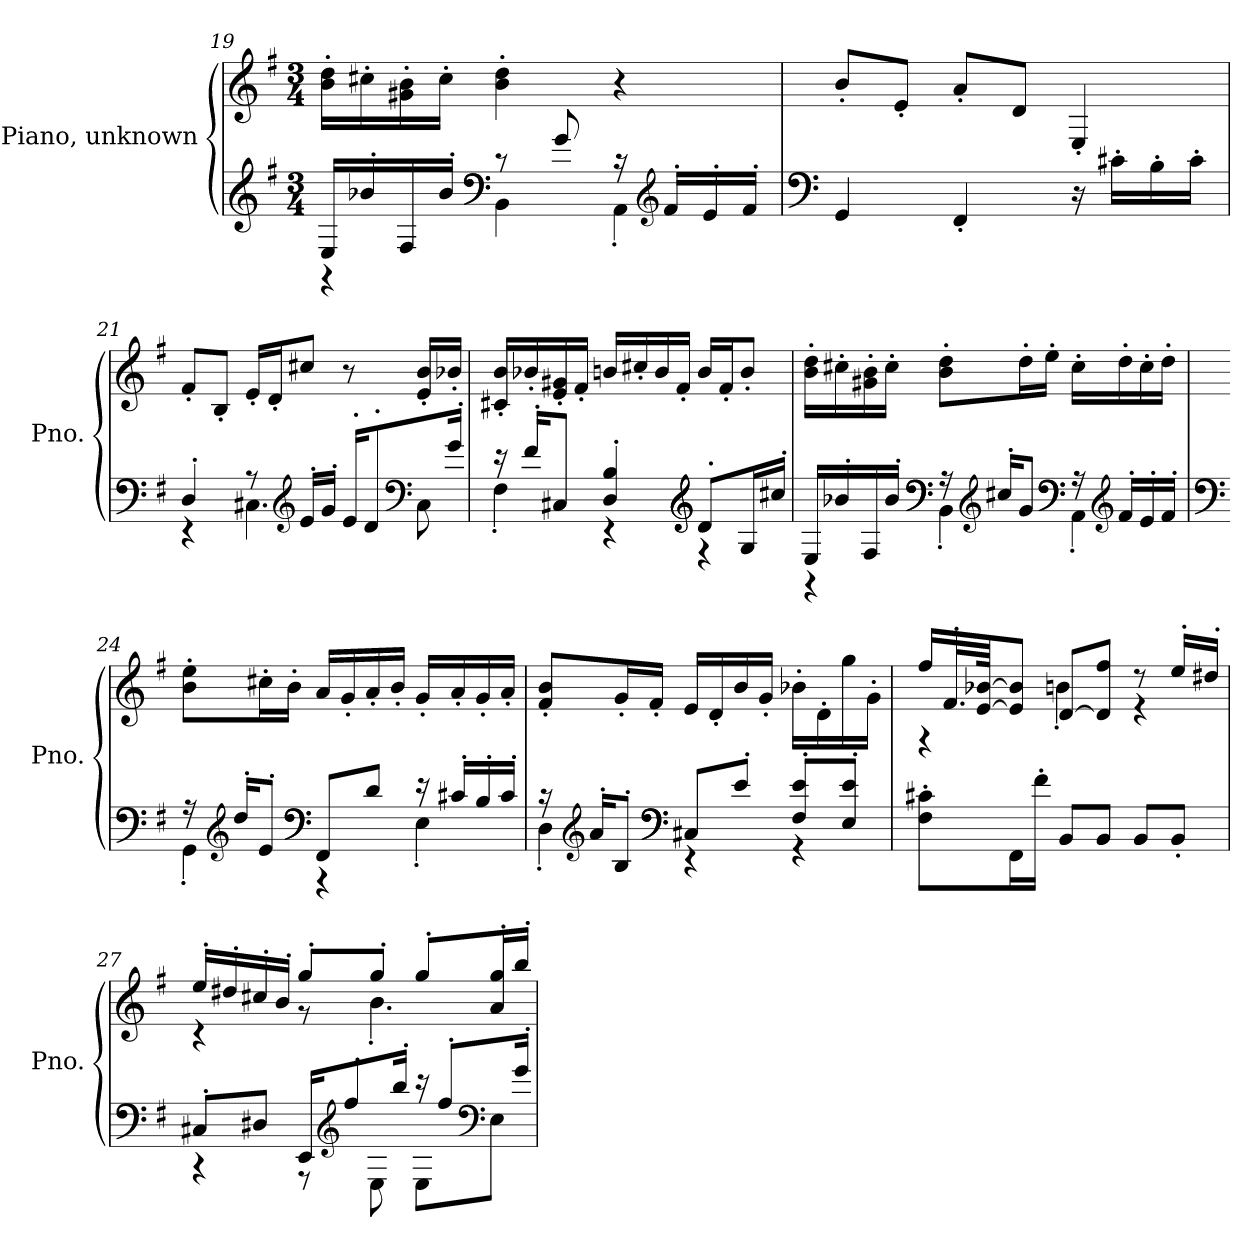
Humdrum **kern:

**kern	**kern
*part1	*part1
*staff2	*staff1
*I"Piano, unknown	*
*I'Pno.	*
!!LO:LB:g=z
*clefG2	*clefG2
*k[f#]	*k[f#]
*M3/4	*M3/4
=19	=19
*^	*
16E/LL	4r	16b\' 16dd\'LL
16b-X'/	.	16cc#X'\
16F#/	.	16g#X\' 16b\'
16b-'/JJ	.	16cc#'\JJ
*clefF4	*	*
8r	4BB\	4b\' 4dd\'
8g/	.	.
16r	4AA'\	4r
*clefG2	*	*
16f#'/LL	.	.
16e'/	.	.
16f#'/JJ	.	.
*v	*v	*
=20	=20
*clefF4	*
4GG/	8b'/L
.	8e'/J
4FF#'/	8a'/L
.	8d/J
16r	4E'/
16c#X'\LL	.
16B'\	.
16c#'\JJ	.
=21	=21
*^	*
4D'/	4r	8f#'/L
.	.	8B'/J
8r	4.C#X\	16e'/LL
.	.	16d'/J
*clefG2	*	*
16e'/LL	.	8cc#X/J
16g'/JJ	.	.
16e'/KL	.	8r
8d'/	.	.
*clefF4	*	*
.	8C#\	16e/' 16b/'LL
16g'/Jk	.	16b-X'/JJ
!!LO:LB:g=z
=22	=22	=22
16r	4F#'\	16c#X/' 16b/'LL
16f#'/KL	.	16b-X'/
8C#X/J	.	16e/' 16g#X/'
.	.	16f#'/JJ
4D/' 4B/'	4r	16bn/LL
.	.	16cc#X'/
.	.	16b/
.	.	16f#'/JJ
*clefG2	*	*
8d'/L	4r	16b/LL
.	.	16f#'/J
16G/L	.	8b'/J
16cc#X'/JJ	.	.
=23	=23	=23
16E/LL	4r	16b\' 16dd\'LL
16b-X'/	.	16cc#X'\
16F#/	.	16g#X\' 16b\'
16b-'/JJ	.	16cc#'\JJ
*clefF4	*	*
16r	4BB'\	8b\' 8dd\'L
*clefG2	*	*
16cc#X'/KL	.	.
8g/J	.	16dd'\L
.	.	16ee'\JJ
*clefF4	*	*
16r	4AA'\	16cc#'\LL
*clefG2	*	*
16f#'/LL	.	16dd'\
16e'/	.	16cc#'\
16f#'/JJ	.	16dd'\JJ
!!LO:LB:g=z
=24	=24	=24
*clefF4	*	*
16r	4GG'\	8b\' 8ee\'L
*clefG2	*	*
16dd'/KL	.	.
8e'/J	.	16cc#X'\L
.	.	16b'\JJ
*clefF4	*	*
8FF#/L	4r	16a/LL
.	.	16g'/
8d/J	.	16a'/
.	.	16b'/JJ
16r	4E'\	16g'/LL
16c#X'/LL	.	16a'/
16B'/	.	16g'/
16c#'/JJ	.	16a'/JJ
=25	=25	=25
16r	4D'\	8f#/' 8b/'L
*clefG2	*	*
16a'/KL	.	.
8B'/J	.	16g'/L
.	.	16f#'/JJ
*clefF4	*	*
8C#X/L	4r	16e/LL
.	.	16d'/
8e'/J	.	16b/
.	.	16g'/JJ
8F#/' 8e/'L	4r	16b-X'\LL
.	.	16d'\
8E/' 8e/'J	.	16gg\
.	.	16g'\JJ
*v	*v	*
!!LO:LB:g=z
=26	=26
*	*^
8F#\' 8c#X\'L	16ff#/LL	4r
.	32.f#'/L	.
.	[64e/ [64b-X/JJK	.
16FF#\L	8e/] 8b-/]J	.
16f#'\JJ	.	.
8BB/L	[8d/L	4bn'\
8BB/J	8d/] 8ff#/J	.
8BB/L	8r	4r
8BB'/J	16ee'/LL	.
.	16dd#X'/JJ	.
=27	=27	=27
*^	*	*
8C#X'/L	4r	16ee'/LL	4r
.	.	16dd#X'/	.
8D#X/J	.	16cc#X'/	.
.	.	16b'/JJ	.
16EE/KL	8r	8gg'/L	8r
*clefG2	*	*	*
8ff#'/	.	.	.
.	8E\	8gg'/J	4.b'\
16bb'/Jk	.	.	.
16r	8E\L	8gg'/L	.
8ff#'/L	.	.	.
*clefF4	*	*	*
.	8E\J	16a/' 16gg/'L	.
16g'/Jk	.	16bb'/JJ	.
*v	*v	*	*
*	*v	*v
=	=
*-	*-
